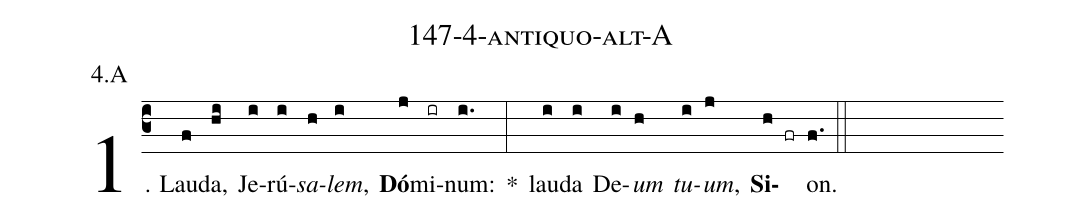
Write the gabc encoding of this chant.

name: 147-4-antiquo-alt-A;
annotation: 4.A;
%%
(c3)1. Lau(f)da,(hi) Je(i)rú(i)<i>sa</i>(h)<i>lem</i>,(i) <b>Dó</b>(j)mi(ir)num:(i.) *(:) lau(i)da(i) De(i)<i>um</i>(h) <i>tu</i>(i)<i>um</i>,(j) <b>Si</b>(h fr)on.(f.) (::)
